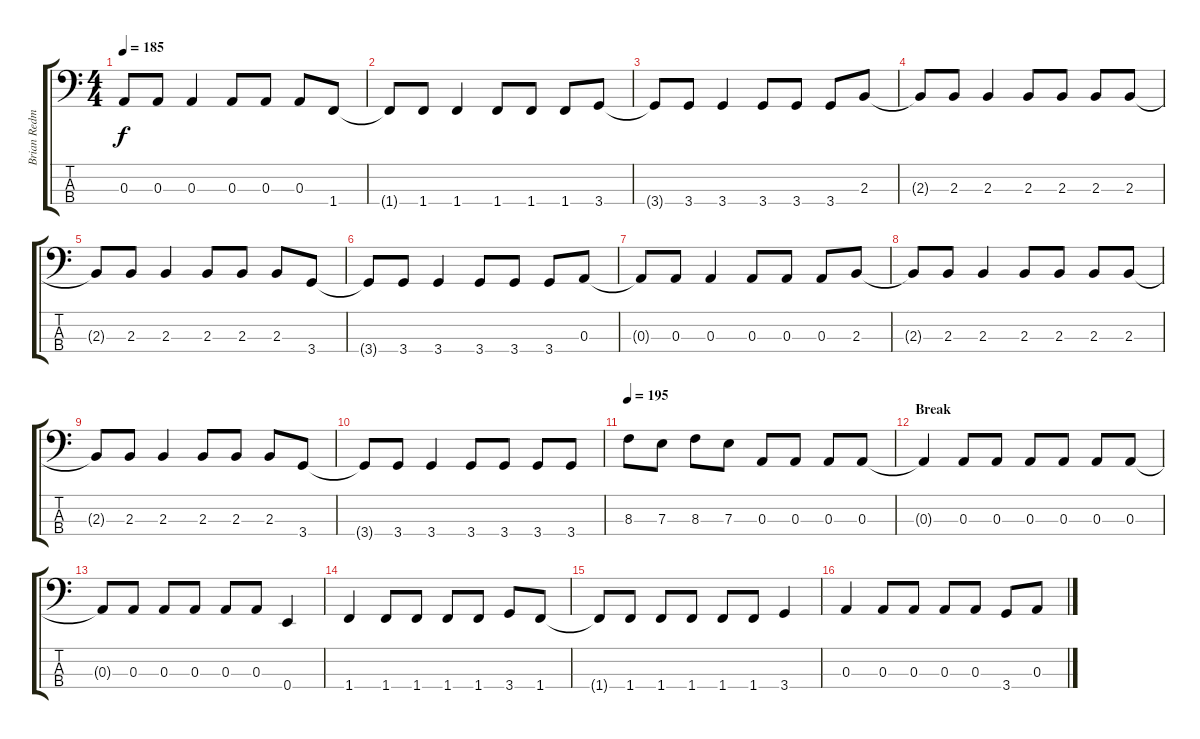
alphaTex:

\track ("Brian Redman" "Brian Redm") {instrument electricbassfinger}
\staff {score tabs}
\tuning (G2 D2 A1 E1) {hide}
\ts (4 4)
\tempo 185
\clef f4
\ks c
0.3{t}.8{dy f} 0.3.8 0.3.4 0.3.8 0.3.8 0.3.8 1.4.8 |
1.4{t}.8 1.4.8 1.4.4 1.4.8 1.4.8 1.4.8 3.4.8 |
3.4{t}.8 3.4.8 3.4.4 3.4.8 3.4.8 3.4.8 2.3.8 |
2.3{t}.8 2.3.8 2.3.4 2.3.8 2.3.8 2.3.8 2.3.8 |
2.3{t}.8 2.3.8 2.3.4 2.3.8 2.3.8 2.3.8 3.4.8 |
3.4{t}.8 3.4.8 3.4.4 3.4.8 3.4.8 3.4.8 0.3.8 |
0.3{t}.8 0.3.8 0.3.4 0.3.8 0.3.8 0.3.8 2.3.8 |
2.3{t}.8 2.3.8 2.3.4 2.3.8 2.3.8 2.3.8 2.3.8 |
2.3{t}.8 2.3.8 2.3.4 2.3.8 2.3.8 2.3.8 3.4.8 |
3.4{t}.8 3.4.8 3.4.4 3.4.8 3.4.8 3.4.8 3.4.8 |
\tempo 195
8.3.8 7.3.8 8.3.8 7.3.8 0.3.8 0.3.8 0.3.8 0.3.8 |
\section ("" "Break")
0.3{t}.4 0.3.8 0.3.8 0.3.8 0.3.8 0.3.8 0.3.8 |
0.3{t}.8 0.3.8 0.3.8 0.3.8 0.3.8 0.3.8 0.4.4 |
1.4.4 1.4.8 1.4.8 1.4.8 1.4.8 3.4.8 1.4.8 |
1.4{t}.8 1.4.8 1.4.8 1.4.8 1.4.8 1.4.8 3.4.4 |
0.3.4 0.3.8 0.3.8 0.3.8 0.3.8 3.4.8 0.3.8
